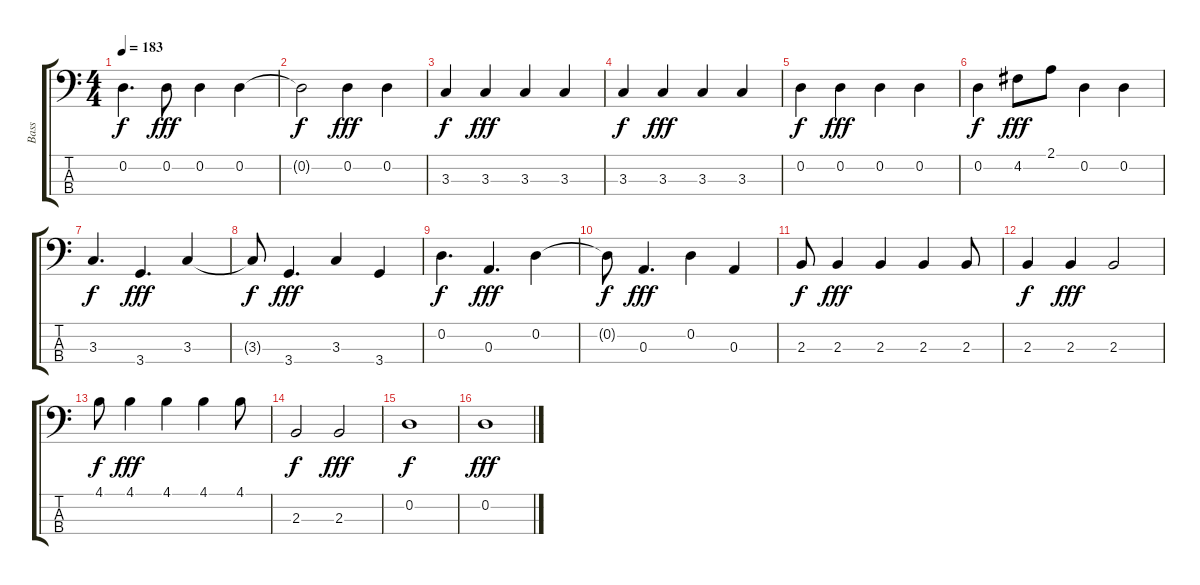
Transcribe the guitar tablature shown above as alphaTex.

\track ("Bass" "Bass") {instrument synthbass2}
\staff {score tabs}
\tuning (G2 D2 A1 E1) {hide}
\ts (4 4)
\tempo 183
\clef f4
\ks c
0.2.4{d dy f} 0.2.8{dy fff} 0.2.4 0.2.4 |
0.2{t}.2{dy f} 0.2.4{dy fff} 0.2.4 |
3.3.4{dy f} 3.3.4{dy fff} 3.3.4 3.3.4 |
3.3.4{dy f} 3.3.4{dy fff} 3.3.4 3.3.4 |
0.2.4{dy f} 0.2.4{dy fff} 0.2.4 0.2.4 |
0.2.4{dy f} 4.2.8{dy fff} 2.1.8 0.2.4 0.2.4 |
3.3.4{d dy f} 3.4.4{d dy fff} 3.3.4 |
3.3{t}.8{dy f} 3.4.4{d dy fff} 3.3.4 3.4.4 |
0.2.4{d dy f} 0.3.4{d dy fff} 0.2.4 |
0.2{t}.8{dy f} 0.3.4{d dy fff} 0.2.4 0.3.4 |
2.3.8{dy f} 2.3.4{dy fff} 2.3.4 2.3.4 2.3.8 |
2.3.4{dy f} 2.3.4{dy fff} 2.3.2 |
4.1.8{dy f} 4.1.4{dy fff} 4.1.4 4.1.4 4.1.8 |
2.3.2{dy f} 2.3.2{dy fff} |
0.2.1{dy f} |
0.2.1{dy fff}
